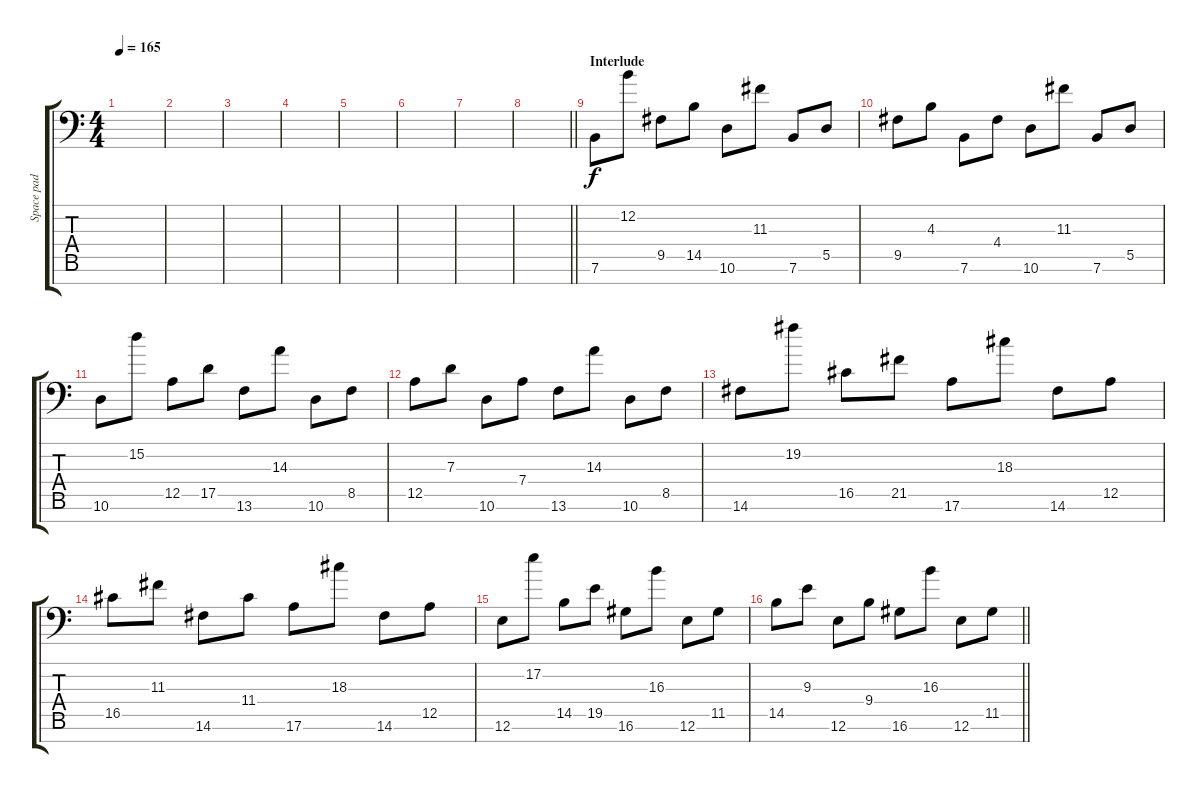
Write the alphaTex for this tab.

\track ("Space pad lead arp" "Space pad ") {instrument lead1square}
\staff {score tabs}
\tuning (E4 B3 G3 D3 A2 E2 C-1) {hide}
\ts (4 4)
\tempo 165
\clef f4
\ks c
|
|
|
|
|
|
|
\barLineRight lightlight
|
\section ("" "Interlude")
7.6.8 12.2.8 9.5.8 14.5.8 10.6.8 11.3.8 7.6.8 5.5.8 |
9.5.8 4.3.8 7.6.8 4.4.8 10.6.8 11.3.8 7.6.8 5.5.8 |
10.6.8 15.2.8 12.5.8 17.5.8 13.6.8 14.3.8 10.6.8 8.5.8 |
12.5.8 7.3.8 10.6.8 7.4.8 13.6.8 14.3.8 10.6.8 8.5.8 |
14.6.8 19.2.8 16.5.8 21.5.8 17.6.8 18.3.8 14.6.8 12.5.8 |
16.5.8 11.3.8 14.6.8 11.4.8 17.6.8 18.3.8 14.6.8 12.5.8 |
12.6.8 17.2.8 14.5.8 19.5.8 16.6.8 16.3.8 12.6.8 11.5.8 |
\barLineRight lightlight
14.5.8 9.3.8 12.6.8 9.4.8 16.6.8 16.3.8 12.6.8 11.5.8
